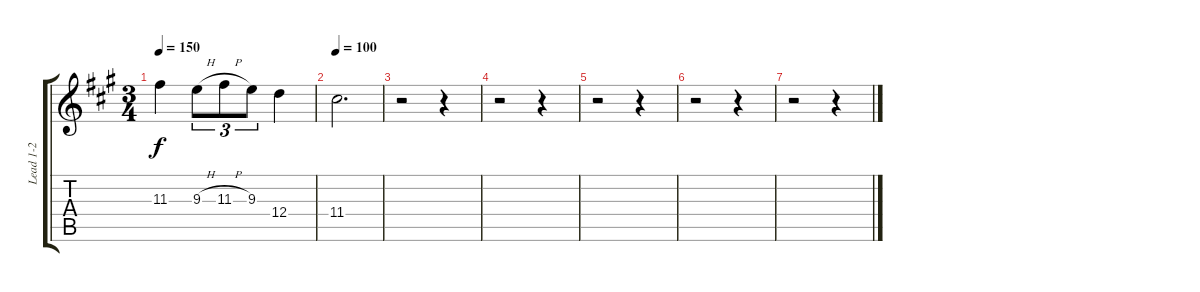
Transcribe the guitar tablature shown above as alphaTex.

\track ("Lead 1-2" "Lead 1-2") {instrument acousticguitarsteel}
\staff {score tabs}
\tuning (E4 B3 G3 D3 A2 E2) {hide}
\ts (3 4)
\tempo 150
\clef g2
\ks f#minor
11.3.4{dy f} 9.3{h}.8{tu (3 2)} 11.3{h}.8{tu (3 2)} 9.3.8{tu (3 2)} 12.4.4 |
\tempo 100
11.4.2{d} |
r.2 r.4 |
r.2 r.4 |
r.2 r.4 |
r.2 r.4 |
r.2 r.4
